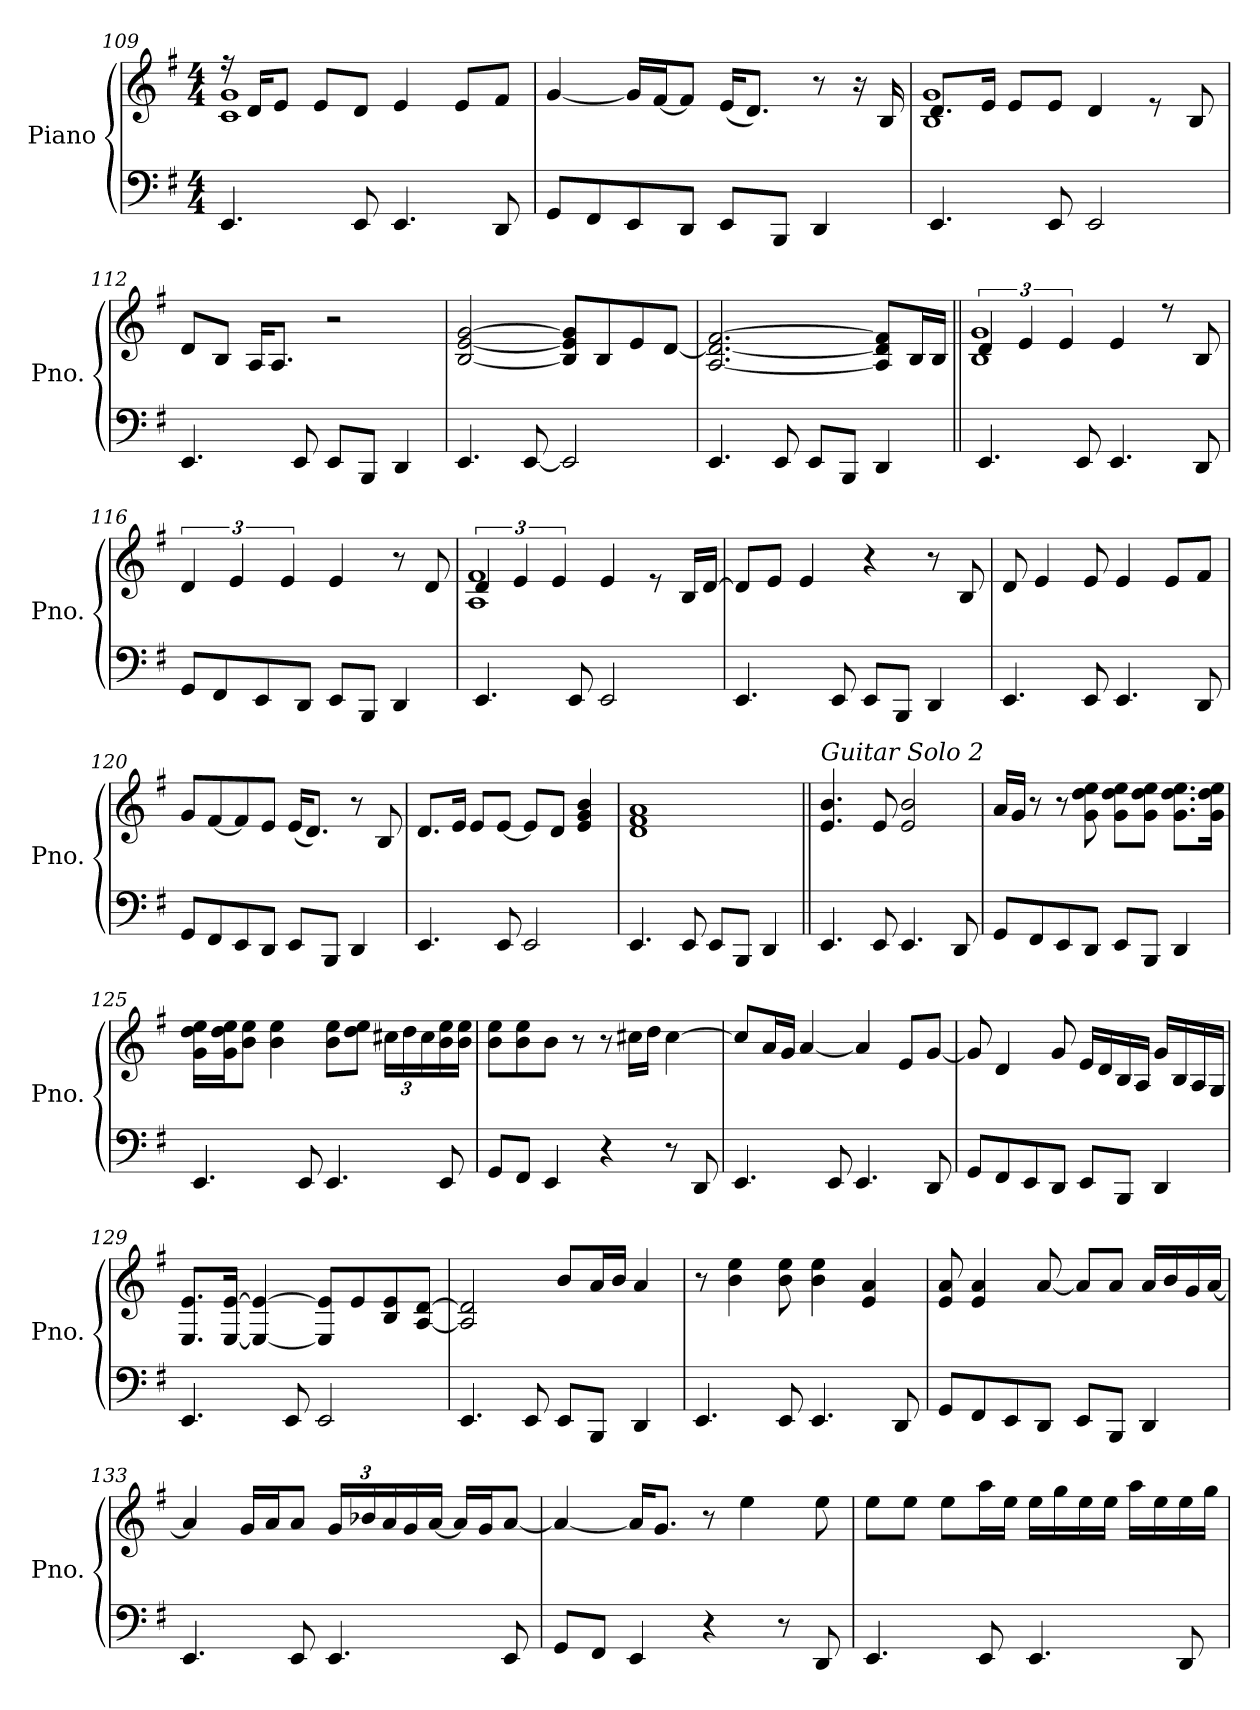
**kern	**kern
*part1	*part1
*staff2	*staff1
*I"Piano	*
*I'Pno.	*
!!LO:LB:g=z
*clefF4	*clefG2
*k[f#]	*k[f#]
*M4/4	*M4/4
=109	=109
*	*^
4.EE/	16r	1c 1g
.	16d/KL	.
.	8e/J	.
.	8e/L	.
8EE/	8d/J	.
4.EE/	4e/	.
.	8e/L	.
8DD/	8f#/J	.
*	*v	*v
=110	=110
8GG/L	[4g/
8FF#/	.
8EE/	16g/LL]
.	[16f#/J
8DD/J	8f#/J]
8EE/L	(<16e/KL
.	8.d/J)
8BBB/J	.
4DD/	8r
.	16r
.	16B/
=111	=111
*	*^
4.EE/	8.d/L	1B 1g
.	16e/Jk	.
.	8e/L	.
8EE/	8e/J	.
2EE/	4d/	.
.	8re	.
.	8B/	.
*	*v	*v
=112	=112
4.EE/	8d/L
.	8B/J
.	16A/KL
.	8.A/J
8EE/	.
8EE/L	2r
8BBB/J	.
4DD/	.
!!LO:PB:g=z
=113	=113
4.EE/	[2B/ [2e/ [2g/
[8EE/	.
2EE/]	8B/] 8e/] 8g/]L
.	8B/
.	8e/
.	[8d/J
=114	=114
4.EE/	[2.A/ 2.d/_ [2.f#/
8EE/	.
8EE/L	.
8BBB/J	.
4DD/	8A/] 8d/] 8f#/]L
.	16B/L
.	16B/JJ
=115||	=115||
*	*^
4.EE/	6d/	1B 1g
.	6e/	.
.	6e/	.
8EE/	.	.
4.EE/	4e/	.
.	8r	.
8DD/	8B/	.
*	*v	*v
=116	=116
8GG/L	6d/
8FF#/	.
.	6e/
8EE/	.
.	6e/
8DD/J	.
8EE/L	4e/
8BBB/J	.
4DD/	8r
.	8d/
!!LO:LB:g=z
=117	=117
*	*^
4.EE/	6d/	1A 1f#
.	6e/	.
.	6e/	.
8EE/	.	.
2EE/	4e/	.
.	8re	.
.	16B/LL	.
.	[16d/JJ	.
*	*v	*v
=118	=118
4.EE/	8d/L]
.	8e/J
.	4e/
8EE/	.
8EE/L	4r
8BBB/J	.
4DD/	8r
.	8B/
=119	=119
4.EE/	8d/
.	4e/
8EE/	8e/
4.EE/	4e/
.	8e/L
8DD/	8f#/J
=120	=120
8GG/L	8g/L
8FF#/	[8f#/
8EE/	8f#/]
8DD/J	8e/J
8EE/L	(<16e/KL
.	8.d/J)
8BBB/J	.
4DD/	8r
.	8B/
!!LO:LB:g=z
=121	=121
4.EE/	8.d/L
.	16e/Jk
.	8e/L
8EE/	[8e/J
2EE/	8e/L]
.	8d/J
.	4e/ 4g/ 4b/
=122	=122
4.EE/	1d 1f# 1a
8EE/	.
8EE/L	.
8BBB/J	.
4DD/	.
=123||	=123||
!	!LO:TX:a:i:t=Guitar Solo 2
4.EE/	4.e/ 4.b/
8EE/	8e/
4.EE/	2e/ 2b/
8DD/	.
=124	=124
8GG/L	16a/LL
.	16g/JJ
8FF#/	8r
8EE/	8r
8DD/J	8g\ 8dd\ 8ee\
8EE/L	8g\ 8dd\ 8ee\L
8BBB/J	8g\ 8dd\ 8ee\J
4DD/	8.g\ 8.dd\ 8.ee\L
.	16g\ 16dd\ 16ee\Jk
!!LO:LB:g=z
=125	=125
4.EE/	16g\ 16dd\ 16ee\LL
.	16g\ 16dd\ 16ee\J
.	8b\ 8ee\J
.	4b\ 4ee\
8EE/	.
4.EE/	8b\ 8ee\L
.	8dd\ 8ee\J
*	*Xbrackettup
.	24cc#X\LL
.	24dd\
.	24cc#\
8EE/	16b\ 16ee\
.	16b\ 16ee\JJ
=126	=126
8GG/L	8b\ 8ee\L
8FF#/J	8b\ 8ee\
4EE/	8b\J
.	8r
4r	8r
.	16cc#X\LL
.	16dd\JJ
8r	[4cc#\
8DD/	.
=127	=127
4.EE/	8cc#/L]
.	16a/L
.	16g/JJ
.	[4a/
8EE/	.
4.EE/	4a/]
.	8e/L
8DD/	[8g/J
!!LO:LB:g=z
=128	=128
8GG/L	8g/]
8FF#/	4d/
8EE/	.
8DD/J	8g/
8EE/L	16e/LL
.	16d/
8BBB/J	16B/
.	16A/JJ
4DD/	16g/LL
.	16B/
.	16A/
.	16G/JJ
=129	=129
4.EE/	8.E/ 8.e/L
.	[16E/ [16e/Jk
.	4E/_ 4e/_
8EE/	.
2EE/	8E/] 8e/]L
.	8e/
.	8B/ 8e/
.	[8A/ [8d/J
=130	=130
4.EE/	2A/] 2d/]
8EE/	.
8EE/L	8b/L
8BBB/J	16a/L
.	16b/JJ
4DD/	4a/
=131	=131
4.EE/	8r
.	4b\ 4ee\
8EE/	8b\ 8ee\
4.EE/	4b\ 4ee\
.	4e/ 4a/
8DD/	.
!!LO:PB:g=z
=132	=132
8GG/L	8e/ 8a/
8FF#/	4e/ 4a/
8EE/	.
8DD/J	[8a/
8EE/L	8a/L]
8BBB/J	8a/J
4DD/	16a/LL
.	16b/
.	16g/
.	[16a/JJ
=133	=133
4.EE/	4a/]
.	16g/LL
.	16a/J
8EE/	8a/J
4.EE/	24g/LL
.	24b-X/
.	24a/
.	16g/
.	[16a/JJ
.	16a/LL]
.	16g/J
8EE/	[8a/J
=134	=134
8GG/L	4a/_
8FF#/J	.
4EE/	16a/KL]
.	8.g/J
4r	8r
.	4ee\
8r	.
8DD/	8ee\
!!LO:LB:g=z
=135	=135
4.EE/	8ee\L
.	8ee\J
.	8ee\L
8EE/	16aa\L
.	16ee\JJ
4.EE/	16ee\LL
.	16gg\
.	16ee\
.	16ee\JJ
.	16aa\LL
.	16ee\
8DD/	16ee\
.	16gg\JJ
=	=
*-	*-
